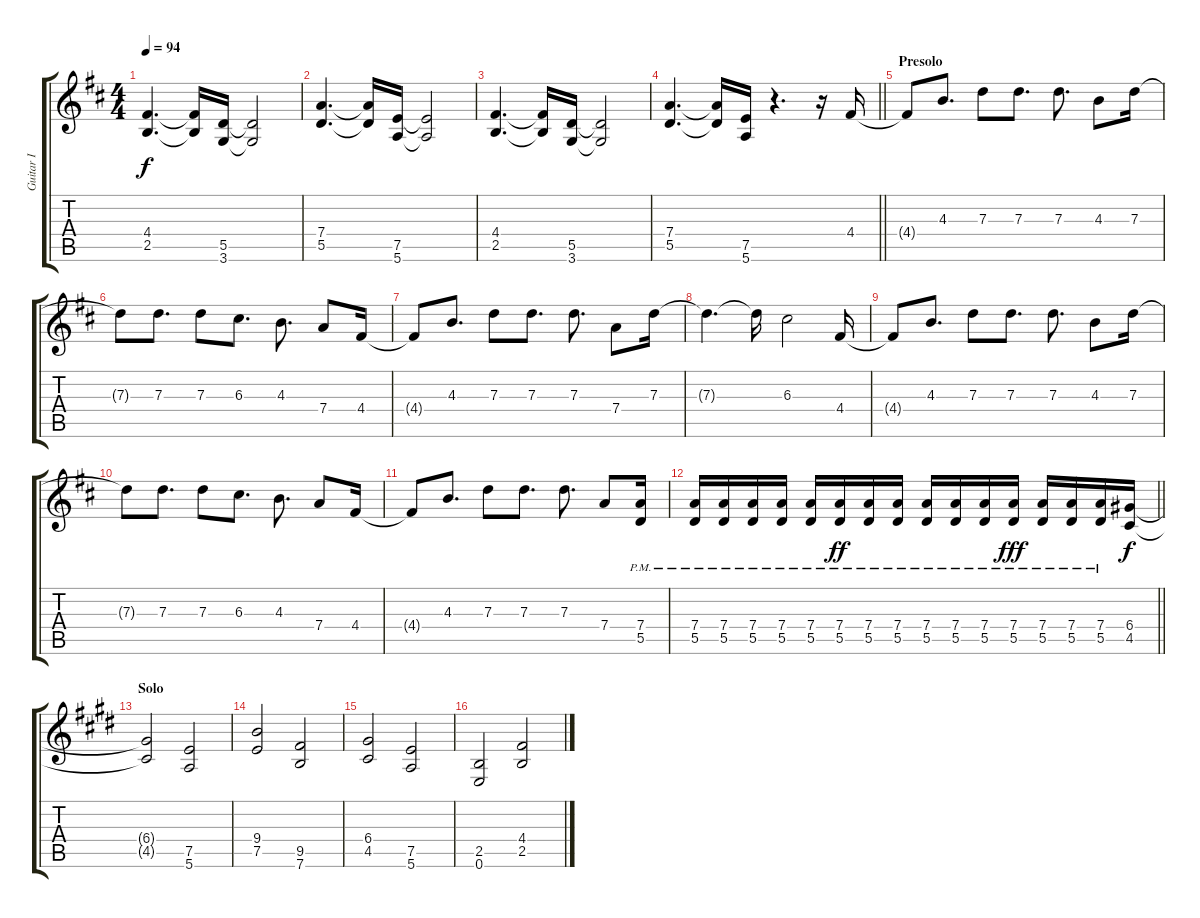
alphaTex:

\track ("Guitar I" "Guitar I") {instrument distortionguitar}
\staff {score tabs}
\tuning (E4 B3 G3 D3 A2 E2) {hide}
\ts (4 4)
\tempo 94
\clef g2
\ks bminor
(4.4{t} 2.5{t}).4{d dy f} (4.4{t} 2.5{t}).16 (5.5 3.6).16 (5.5{t} 3.6{t}).2 |
(7.4 5.5).4{d} (7.4{t} 5.5{t}).16 (7.5 5.6).16 (7.5{t} 5.6{t}).2 |
(4.4 2.5).4{d} (4.4{t} 2.5{t}).16 (5.5 3.6).16 (5.5{t} 3.6{t}).2 |
\barLineRight lightlight
(7.4 5.5).4{d} (7.4{t} 5.5{t}).16 (7.5 5.6).16 r.4{d} r.16 4.4.16 |
\section ("" "Presolo")
4.4{t}.8 4.3.8{d} 7.3.8 7.3.8{d} 7.3.8{d} 4.3.8 7.3.16 |
7.3{t}.8 7.3.8{d} 7.3.8 6.3.8{d} 4.3.8{d} 7.4.8 4.4.16 |
4.4{t}.8 4.3.8{d} 7.3.8 7.3.8{d} 7.3.8{d} 7.4.8 7.3.16 |
7.3{t}.4{d} 7.3{t}.16 6.3.2 4.4.16 |
4.4{t}.8 4.3.8{d} 7.3.8 7.3.8{d} 7.3.8{d} 4.3.8 7.3.16 |
7.3{t}.8 7.3.8{d} 7.3.8 6.3.8{d} 4.3.8{d} 7.4.8 4.4.16 |
4.4{t}.8 4.3.8{d} 7.3.8 7.3.8{d} 7.3.8{d} 7.4.8 (7.4{pm} 5.5{pm}).16 |
\barLineRight lightlight
(7.4{pm} 5.5{pm}).16 (7.4{pm} 5.5{pm}).16 (7.4{pm} 5.5{pm}).16 (7.4{pm} 5.5{pm}).16 (7.4{pm} 5.5{pm}).16 (7.4{pm} 5.5{pm}).16{dy ff} (7.4{pm} 5.5{pm}).16 (7.4{pm} 5.5{pm}).16 (7.4{pm} 5.5{pm}).16 (7.4{pm} 5.5{pm}).16 (7.4{pm} 5.5{pm}).16 (7.4{pm} 5.5{pm}).16{dy fff} (7.4{pm} 5.5{pm}).16 (7.4{pm} 5.5{pm}).16 (7.4{pm} 5.5{pm}).16 (6.4 4.5).16{dy f} |
\section ("" "Solo")
\ks c#minor
(6.4{t} 4.5{t}).2 (7.5 5.6).2 |
(9.4 7.5).2 (9.5 7.6).2 |
(6.4 4.5).2 (7.5 5.6).2 |
(2.5 0.6).2 (4.4 2.5).2
